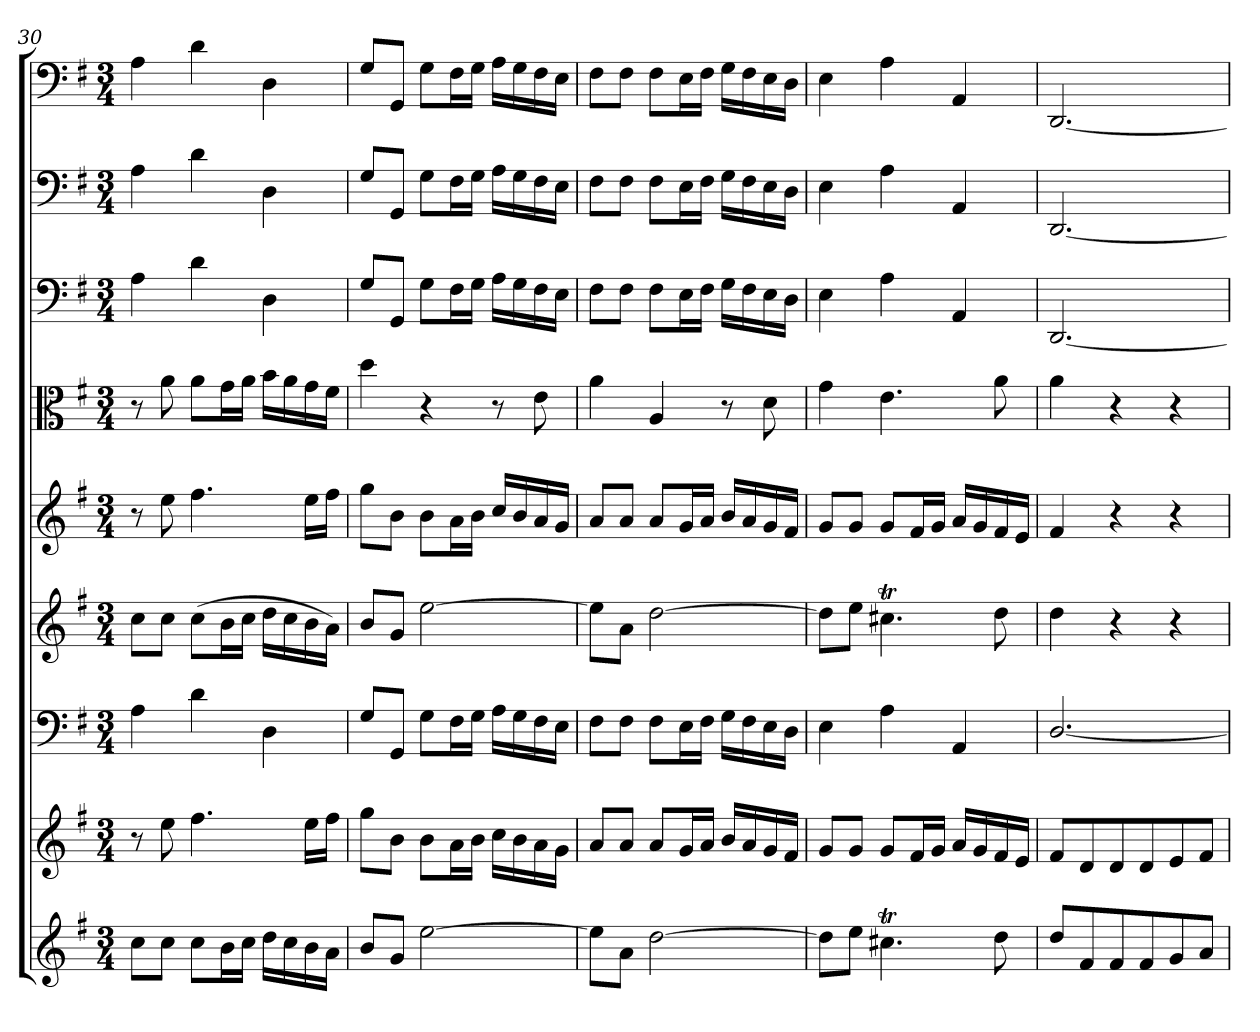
**kern	**kern	**kern	**kern	**kern	**kern	**kern	**kern	**kern
*part9	*part8	*part7	*part6	*part5	*part4	*part3	*part2	*part1
*staff9	*staff8	*staff7	*staff6	*staff5	*staff4	*staff3	*staff2	*staff1
*clefG2	*clefG2	*clefF4	*clefG2	*clefG2	*clefC3	*clefF4	*clefF4	*clefF4
*k[f#]	*k[f#]	*k[f#]	*k[f#]	*k[f#]	*k[f#]	*k[f#]	*k[f#]	*k[f#]
*e:	*e:	*e:	*e:	*e:	*e:	*e:	*e:	*e:
*M3/4	*M3/4	*M3/4	*M3/4	*M3/4	*M3/4	*M3/4	*M3/4	*M3/4
=30	=30	=30	=30	=30	=30	=30	=30	=30
8cc\L	8r	4A\	8cc\L	8r	8r	4A\	4A\	4A\
8cc\J	8ee\	.	8cc\J	8ee\	8a\	.	.	.
8cc\L	4.ff#\	4d\	(8cc\L	4.ff#\	8a\L	4d\	4d\	4d\
16b\L	.	.	16b\L	.	16g\L	.	.	.
16cc\JJ	.	.	16cc\JJ	.	16a\JJ	.	.	.
16dd\LL	.	4D\	16dd\LL	.	16b\LL	4D\	4D\	4D\
16cc\	.	.	16cc\	.	16a\	.	.	.
16b\	16ee\LL	.	16b\	16ee\LL	16g\	.	.	.
16a\JJ	16ff#\JJ	.	16a\JJ)	16ff#\JJ	16f#\JJ	.	.	.
=31	=31	=31	=31	=31	=31	=31	=31	=31
8b/L	8gg\L	8G/L	8b/L	8gg\L	4dd\	8G/L	8G/L	8G/L
8g/J	8b\J	8GG/J	8g/J	8b\J	.	8GG/J	8GG/J	8GG/J
[2ee\	8b\L	8G\L	[2ee\	8b\L	4r	8G\L	8G\L	8G\L
.	16a\L	16F#\L	.	16a\L	.	16F#\L	16F#\L	16F#\L
.	16b\JJ	16G\JJ	.	16b\JJ	.	16G\JJ	16G\JJ	16G\JJ
.	16cc\LL	16A\LL	.	16cc/LL	8r	16A\LL	16A\LL	16A\LL
.	16b\	16G\	.	16b/	.	16G\	16G\	16G\
.	16a\	16F#\	.	16a/	8e\	16F#\	16F#\	16F#\
.	16g\JJ	16E\JJ	.	16g/JJ	.	16E\JJ	16E\JJ	16E\JJ
=32	=32	=32	=32	=32	=32	=32	=32	=32
8ee\L]	8a/L	8F#\L	8ee\L]	8a/L	4a\	8F#\L	8F#\L	8F#\L
8a\J	8a/J	8F#\J	8a\J	8a/J	.	8F#\J	8F#\J	8F#\J
[2dd\	8a/L	8F#\L	[2dd\	8a/L	4A/	8F#\L	8F#\L	8F#\L
.	16g/L	16E\L	.	16g/L	.	16E\L	16E\L	16E\L
.	16a/JJ	16F#\JJ	.	16a/JJ	.	16F#\JJ	16F#\JJ	16F#\JJ
.	16b/LL	16G\LL	.	16b/LL	8r	16G\LL	16G\LL	16G\LL
.	16a/	16F#\	.	16a/	.	16F#\	16F#\	16F#\
.	16g/	16E\	.	16g/	8d\	16E\	16E\	16E\
.	16f#/JJ	16D\JJ	.	16f#/JJ	.	16D\JJ	16D\JJ	16D\JJ
=33	=33	=33	=33	=33	=33	=33	=33	=33
8dd\L]	8g/L	4E\	8dd\L]	8g/L	4g\	4E\	4E\	4E\
8ee\J	8g/J	.	8ee\J	8g/J	.	.	.	.
4.cc#Xt\	8g/L	4A\	4.cc#Xt\	8g/L	4.e\	4A\	4A\	4A\
.	16f#/L	.	.	16f#/L	.	.	.	.
.	16g/JJ	.	.	16g/JJ	.	.	.	.
.	16a/LL	4AA/	.	16a/LL	.	4AA/	4AA/	4AA/
.	16g/	.	.	16g/	.	.	.	.
8dd\	16f#/	.	8dd\	16f#/	8a\	.	.	.
.	16e/JJ	.	.	16e/JJ	.	.	.	.
=34	=34	=34	=34	=34	=34	=34	=34	=34
8dd/L	8f#/L	[2.D/	4dd\	4f#/	4a\	[2.DD/	[2.DD/	[2.DD/
8f#/	8d/	.	.	.	.	.	.	.
8f#/	8d/	.	4r	4r	4r	.	.	.
8f#/	8d/	.	.	.	.	.	.	.
8g/	8e/	.	4r	4r	4r	.	.	.
8a/J	8f#/J	.	.	.	.	.	.	.
=	=	=	=	=	=	=	=	=
*-	*-	*-	*-	*-	*-	*-	*-	*-
